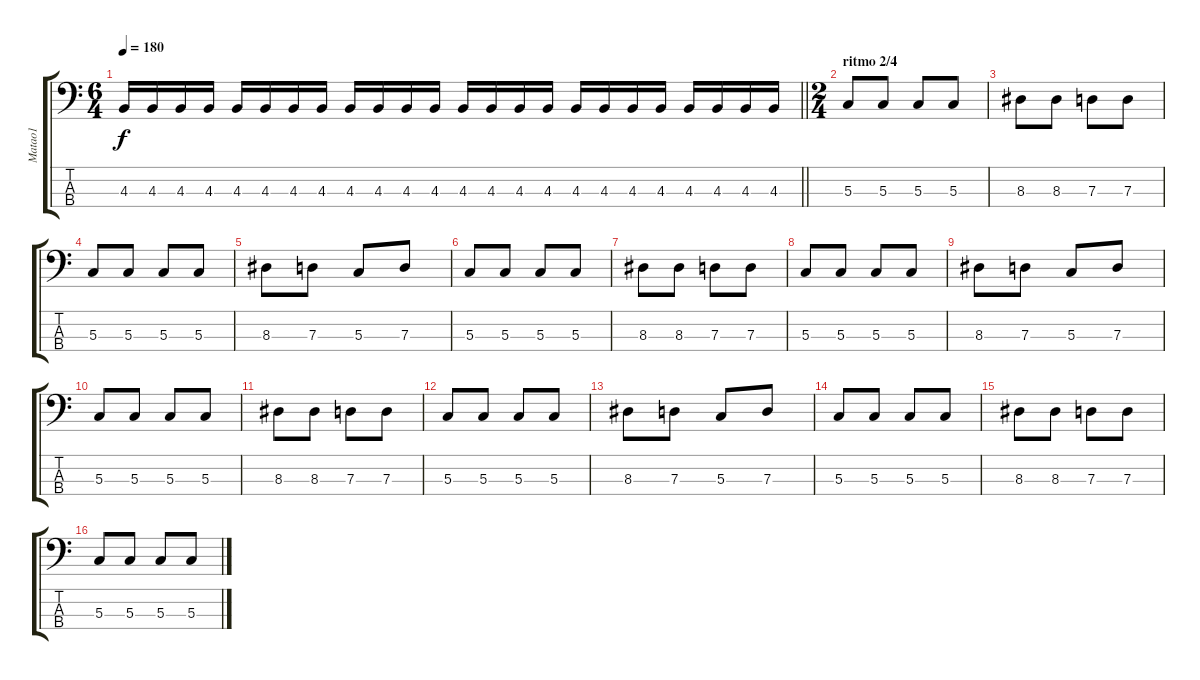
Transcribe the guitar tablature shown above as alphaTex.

\track ("Matao1" "Matao1") {instrument electricbassfinger}
\staff {score tabs}
\tuning (F2 C2 G1 D1) {hide}
\ts (6 4)
\tempo 180
\clef f4
\barLineRight lightlight
\ks c
4.3.16{dy f} 4.3.16 4.3.16 4.3.16 4.3.16 4.3.16 4.3.16 4.3.16 4.3.16 4.3.16 4.3.16 4.3.16 4.3.16 4.3.16 4.3.16 4.3.16 4.3.16 4.3.16 4.3.16 4.3.16 4.3.16 4.3.16 4.3.16 4.3.16 |
\ts (2 4)
\section ("" "ritmo 2/4")
5.3.8 5.3.8 5.3.8 5.3.8 |
8.3.8 8.3.8 7.3.8 7.3.8 |
5.3.8 5.3.8 5.3.8 5.3.8 |
8.3.8 7.3.8 5.3.8 7.3.8 |
5.3.8 5.3.8 5.3.8 5.3.8 |
8.3.8 8.3.8 7.3.8 7.3.8 |
5.3.8 5.3.8 5.3.8 5.3.8 |
8.3.8 7.3.8 5.3.8 7.3.8 |
5.3.8 5.3.8 5.3.8 5.3.8 |
8.3.8 8.3.8 7.3.8 7.3.8 |
5.3.8 5.3.8 5.3.8 5.3.8 |
8.3.8 7.3.8 5.3.8 7.3.8 |
5.3.8 5.3.8 5.3.8 5.3.8 |
8.3.8 8.3.8 7.3.8 7.3.8 |
5.3.8 5.3.8 5.3.8 5.3.8
